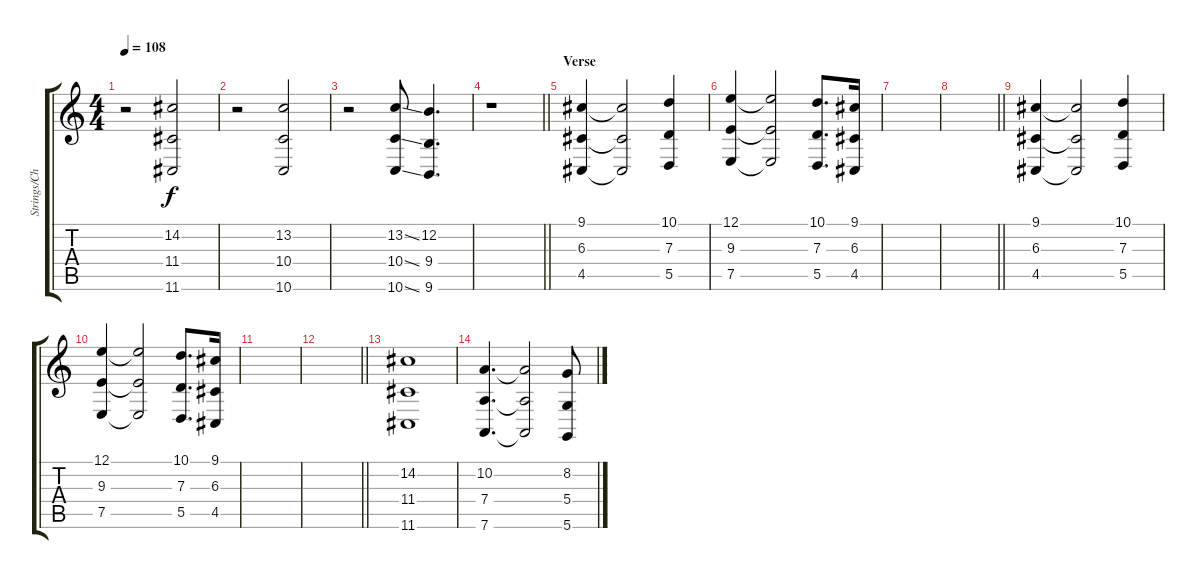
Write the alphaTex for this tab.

\track ("Strings/Choir" "Strings/Ch") {instrument stringensemble2}
\staff {score tabs}
\tuning (E4 B3 G3 D3 A2 D2) {hide}
\ts (4 4)
\tempo 108
\clef g2
\ks c
r.2{dy f} (14.2 11.4 11.6).2 |
r.2 (13.2 10.4 10.6).2 |
r.2 (13.2{ss} 10.4{ss} 10.6{ss}).8 (12.2 9.4 9.6).4{d} |
\barLineRight lightlight
r.1 |
\section ("" "Verse")
(9.1 6.3 4.5).4{instrument stringensemble2} (9.1{t} 6.3{t} 4.5{t}).2 (10.1 7.3 5.5).4 |
(12.1 9.3 7.5).4 (12.1{t} 9.3{t} 7.5{t}).2 (10.1 7.3 5.5).8{d} (9.1 6.3 4.5).16 |
|
\barLineRight lightlight
|
(9.1 6.3 4.5).4 (9.1{t} 6.3{t} 4.5{t}).2 (10.1 7.3 5.5).4 |
(12.1 9.3 7.5).4 (12.1{t} 9.3{t} 7.5{t}).2 (10.1 7.3 5.5).8{d} (9.1 6.3 4.5).16 |
|
\barLineRight lightlight
|
\section ("" "")
(14.2 11.4 11.6).1{instrument choiraahs} |
(10.2 7.4 7.6).4{d} (10.2{t} 7.4{t} 7.6{t}).2 (8.2 5.4 5.6).8
